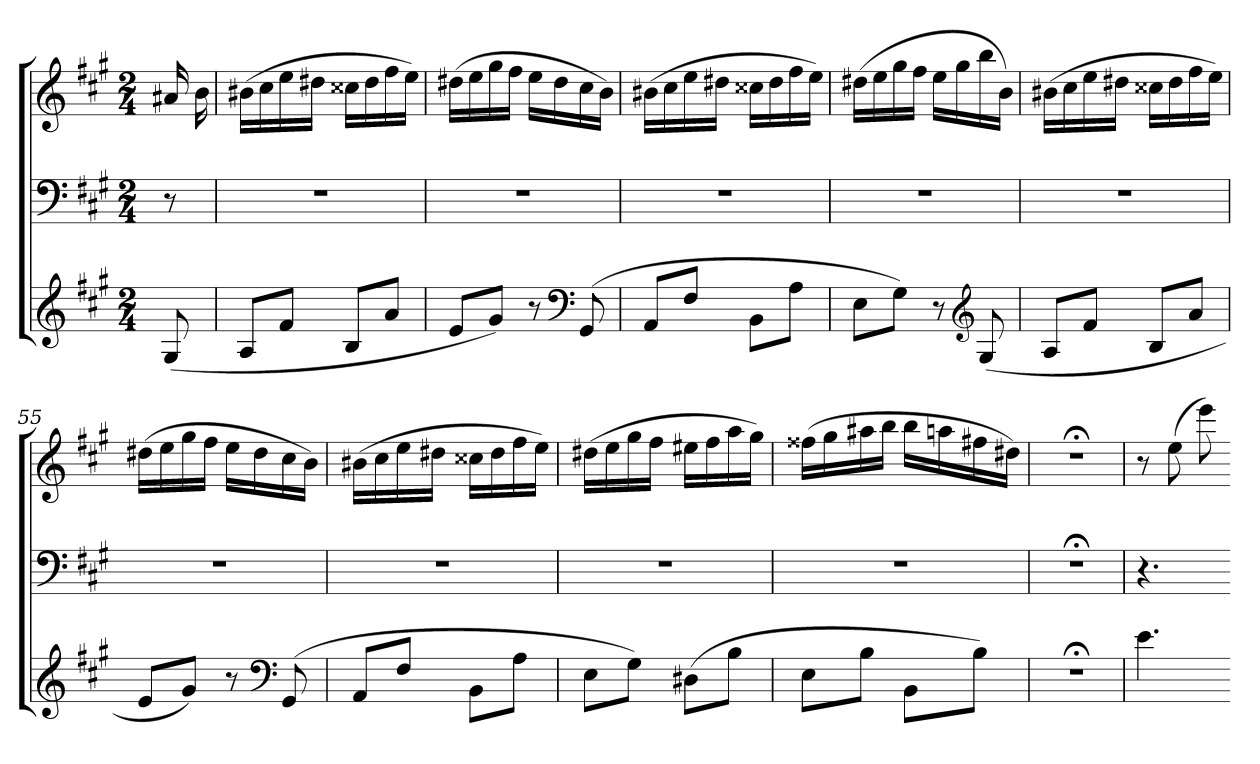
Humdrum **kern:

**kern	**kern	**kern
*part3	*part2	*part1
*staff3	*staff2	*staff1
*clefG2	*clefF4	*clefG2
*k[f#c#g#]	*k[f#c#g#]	*k[f#c#g#]
*A:	*A:	*A:
*M2/4	*M2/4	*M2/4
=	=	=
(8G#	8r	16a#X
.	.	16b
=50	=50	=50
8AL	2r	(16b#XLL
.	.	16cc#
8f#J	.	16ee
.	.	16dd#XJJ
8BL	.	16cc##XLL
.	.	16dd#
8aJ	.	16ff#
.	.	16eeJJ)
=51	=51	=51
8eL	2r	(16dd#XLL
.	.	16ee
8g#J)	.	16gg#
.	.	16ff#JJ
8r	.	16eeLL
.	.	16dd#
*clefF4	*	*
(8GG#	.	16cc#
.	.	16bJJ)
=52	=52	=52
8AAL	2r	(16b#XLL
.	.	16cc#
8F#J	.	16ee
.	.	16dd#XJJ
8BBL	.	16cc##XLL
.	.	16dd#
8AJ	.	16ff#
.	.	16eeJJ)
=53	=53	=53
8EL	2r	(16dd#XLL
.	.	16ee
8G#J)	.	16gg#
.	.	16ff#JJ
8r	.	16eeLL
.	.	16gg#
*clefG2	*	*
(8G#	.	16bb
.	.	16bJJ)
=54	=54	=54
8AL	2r	(16b#XLL
.	.	16cc#
8f#J	.	16ee
.	.	16dd#XJJ
8BL	.	16cc##XLL
.	.	16dd#
8aJ	.	16ff#
.	.	16eeJJ)
=55	=55	=55
8eL	2r	(16dd#XLL
.	.	16ee
8g#J)	.	16gg#
.	.	16ff#JJ
8r	.	16eeLL
.	.	16dd#
*clefF4	*	*
(8GG#	.	16cc#
.	.	16bJJ)
=56	=56	=56
8AAL	2r	(16b#XLL
.	.	16cc#
8F#J	.	16ee
.	.	16dd#XJJ
8BBL	.	16cc##XLL
.	.	16dd#
8AJ	.	16ff#
.	.	16eeJJ)
=57	=57	=57
8EL	2r	(16dd#XLL
.	.	16ee
8G#J)	.	16gg#
.	.	16ff#JJ
(8D#XL	.	16ee#XLL
.	.	16ff#
8BJ	.	16aa
.	.	16gg#JJ)
=58	=58	=58
8EL	2r	(16ff##XLL
.	.	16gg#
8BJ	.	16aa#X
.	.	16bbJJ
8BBL	.	16bbLL
.	.	16aan
8BJ)	.	16ff#X
.	.	16dd#XJJ)
=59	=59	=59
2r;<	2r;<	2r;<
=60	=60	=60
4.e	4.r	8r
.	.	(8ee
.	.	8eee)
=-	=-	=-
*-	*-	*-
